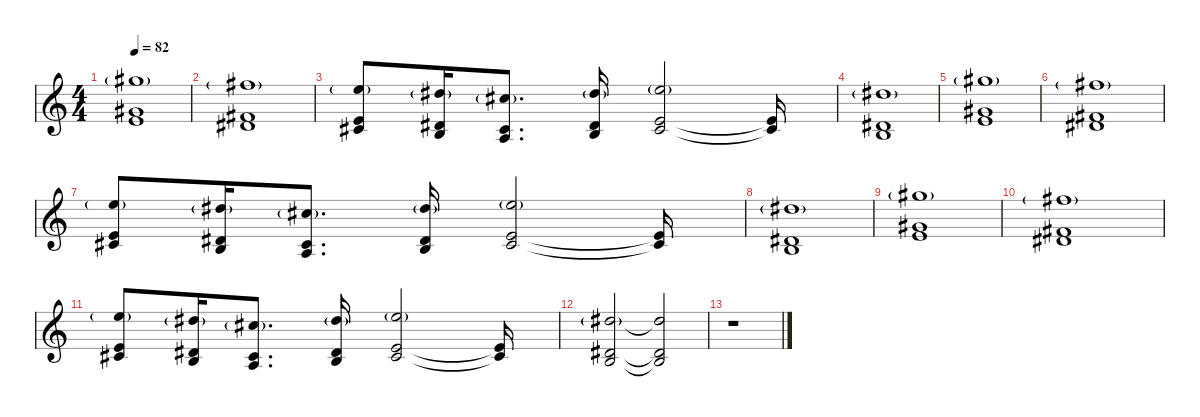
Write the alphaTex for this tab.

\defaultSystemsLayout 4
\hideDynamics
\bracketExtendMode nobrackets
\singleTrackTrackNamePolicy hidden
\multiTrackTrackNamePolicy hidden
\firstSystemTrackNameMode fullname
\firstSystemTrackNameOrientation horizontal
\otherSystemsTrackNameOrientation horizontal
\track ("Strings" "vln.") {instrument tremolostrings}
\staff {score}
\tuning (E4 B3 G3 D3 A2 E2)
\ts (4 4)
\tempo 82
\clef g2
\ks c
(16.1{g acc #} 9.2{acc #} 9.3).1{dy mp beam Down} |
(14.1{g acc #} 7.2{acc #} 8.3{acc #}).1{beam Up} |
(12.1{g} 5.2 6.3{acc #}).8{dy f beam Up} (11.1{g acc #} 4.2{acc #} 4.3).16{beam Up} (9.1{g acc #} 2.2{acc #} 2.3).8{d beam Up} (11.1{g acc #} 4.2{acc #} 4.3).16{beam Up} (12.1{g} 5.2 6.3{acc #}).2{beam Up} (5.2{t} 6.3{t acc #}).16{beam Up} |
(11.1{g acc #} 4.2{acc #} 4.3).1{beam Up} |
(16.1{g acc #} 9.2{acc #} 9.3).1{dy mp beam Down} |
(14.1{g acc #} 7.2{acc #} 8.3{acc #}).1{beam Up} |
(12.1{g} 5.2 6.3{acc #}).8{dy f beam Up} (11.1{g acc #} 4.2{acc #} 4.3).16{beam Up} (9.1{g acc #} 2.2{acc #} 2.3).8{d beam Up} (11.1{g acc #} 4.2{acc #} 4.3).16{beam Up} (12.1{g} 5.2 6.3{acc #}).2{beam Up} (5.2{t} 6.3{t acc #}).16{beam Up} |
(11.1{g acc #} 4.2{acc #} 4.3).1{beam Up} |
(16.1{g acc #} 9.2{acc #} 9.3).1{dy mp beam Down} |
(14.1{g acc #} 7.2{acc #} 8.3{acc #}).1{beam Up} |
(12.1{g} 5.2 6.3{acc #}).8{dy f beam Up} (11.1{g acc #} 4.2{acc #} 4.3).16{beam Up} (9.1{g acc #} 2.2{acc #} 2.3).8{d beam Up} (11.1{g acc #} 4.2{acc #} 4.3).16{beam Up} (12.1{g} 5.2 6.3{acc #}).2{beam Up} (5.2{t} 6.3{t acc #}).16{beam Up} |
(11.1{g acc #} 4.2{acc #} 4.3).2{beam Up} (11.1{t acc #} 4.2{t acc #} 4.3{t}).2{beam Up} |
r.1{beam Down}
